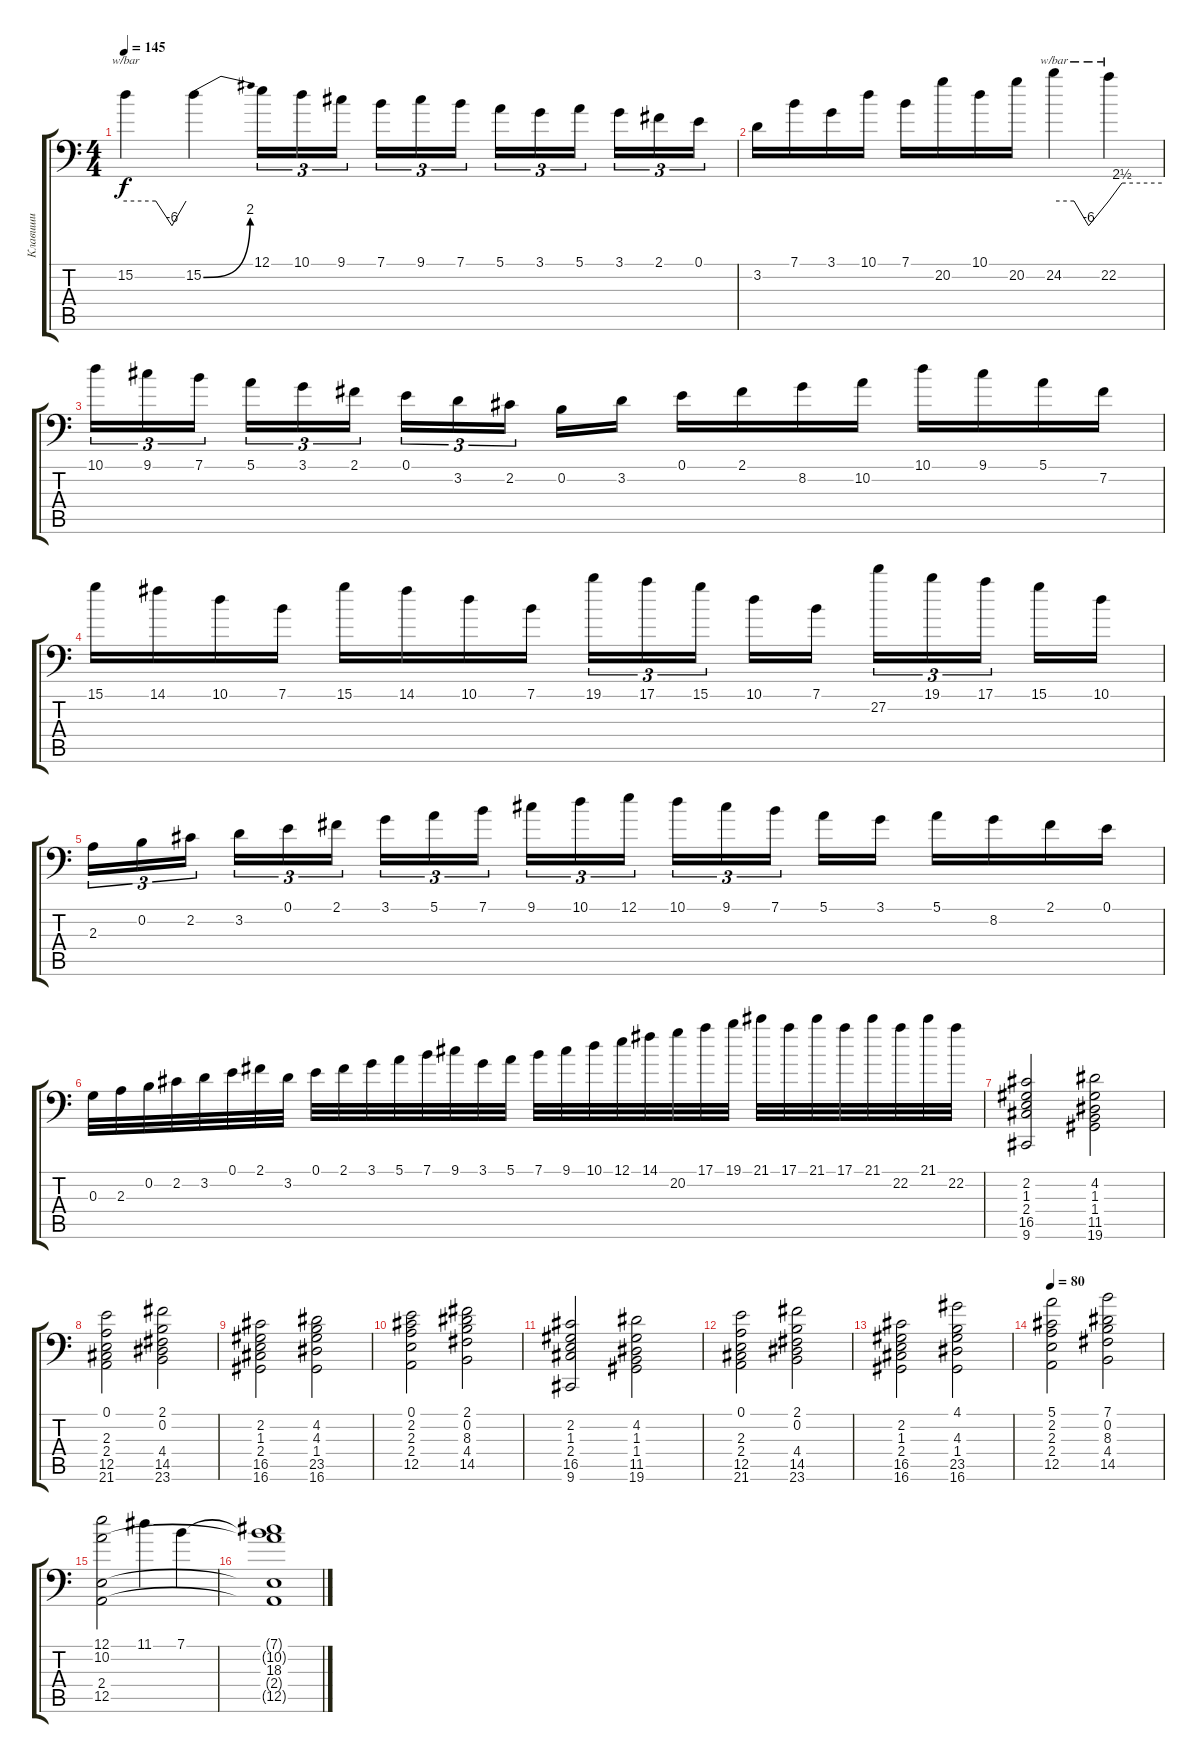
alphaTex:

\track ("Клавиши" "Клавиши") {mute instrument lead1square}
\staff {score tabs}
\tuning (E4 B3 G3 D3 A1 E1) {hide}
\ts (4 4)
\tempo 145
\clef f4
\ks c
15.2.4{tbe (custom default 0 0 30 0 46 -24 60 0) dy f} 15.2{be (bend 0 0 60 8)}.4 12.1.16{tu (3 2)} 10.1.16{tu (3 2)} 9.1.16{tu (3 2) beam splitsecondary} 7.1.16{tu (3 2)} 9.1.16{tu (3 2)} 7.1.16{tu (3 2)} 5.1.16{tu (3 2)} 3.1.16{tu (3 2)} 5.1.16{tu (3 2) beam splitsecondary} 3.1.16{tu (3 2)} 2.1.16{tu (3 2)} 0.1.16{tu (3 2)} |
3.2.16 7.1.16 3.1.16 10.1.16 7.1.16 20.2.16 10.1.16 20.2.16 24.2.4{tbe (custom default 0 0 22 0 38 -24 60 0)} 22.2.4{tbe (custom default 0 0 15 10 60 10)} |
10.1.16{tu (3 2)} 9.1.16{tu (3 2)} 7.1.16{tu (3 2) beam splitsecondary} 5.1.16{tu (3 2)} 3.1.16{tu (3 2)} 2.1.16{tu (3 2)} 0.1.16{tu (3 2)} 3.2.16{tu (3 2)} 2.2.16{tu (3 2) beam splitsecondary} 0.2.16 3.2.16 0.1.16 2.1.16 8.2.16 10.2.16 10.1.16 9.1.16 5.1.16 7.2.16 |
15.1.16 14.1.16 10.1.16 7.1.16 15.1.16 14.1.16 10.1.16 7.1.16 19.1.16{tu (3 2)} 17.1.16{tu (3 2)} 15.1.16{tu (3 2) beam splitsecondary} 10.1.16 7.1.16 27.2.16{tu (3 2)} 19.1.16{tu (3 2)} 17.1.16{tu (3 2) beam splitsecondary} 15.1.16 10.1.16 |
2.3.16{tu (3 2)} 0.2.16{tu (3 2)} 2.2.16{tu (3 2) beam splitsecondary} 3.2.16{tu (3 2)} 0.1.16{tu (3 2)} 2.1.16{tu (3 2)} 3.1.16{tu (3 2)} 5.1.16{tu (3 2)} 7.1.16{tu (3 2) beam splitsecondary} 9.1.16{tu (3 2)} 10.1.16{tu (3 2)} 12.1.16{tu (3 2)} 10.1.16{tu (3 2)} 9.1.16{tu (3 2)} 7.1.16{tu (3 2) beam splitsecondary} 5.1.16 3.1.16 5.1.16 8.2.16 2.1.16 0.1.16 |
0.3.32 2.3.32 0.2.32 2.2.32 3.2.32 0.1.32 2.1.32 3.2.32 0.1.32 2.1.32 3.1.32 5.1.32 7.1.32 9.1.32 3.1.32 5.1.32 7.1.32 9.1.32 10.1.32 12.1.32 14.1.32 20.2.32 17.1.32 19.1.32 21.1.32 17.1.32 21.1.32 17.1.32 21.1.32 22.2.32 21.1.32 22.2.32 |
(2.2 1.3 2.4 16.5 9.6).2{instrument stringensemble1} (4.2 1.3 1.4 11.5 19.6).2 |
(0.1 2.3 2.4 12.5 21.6).2 (2.1 0.2 4.4 14.5 23.6).2 |
(2.2 1.3 2.4 16.5 16.6).2 (4.2 4.3 1.4 23.5 16.6).2 |
(0.1 2.2 2.3 2.4 12.5).2 (2.1 0.2 8.3 4.4 14.5).2 |
(2.2 1.3 2.4 16.5 9.6).2 (4.2 1.3 1.4 11.5 19.6).2 |
(0.1 2.3 2.4 12.5 21.6).2 (2.1 0.2 4.4 14.5 23.6).2 |
(2.2 1.3 2.4 16.5 16.6).2 (4.1 4.3 1.4 23.5 16.6).2 |
\tempo 80
(5.1 2.2 2.3 2.4 12.5).2 (7.1 0.2 8.3 4.4 14.5).2 |
(12.1 10.2 2.4 12.5).2 11.1.4 7.1.4 |
(7.1{t} 10.2{t} 18.3 2.4{t} 12.5{t}).1{volume 0}
